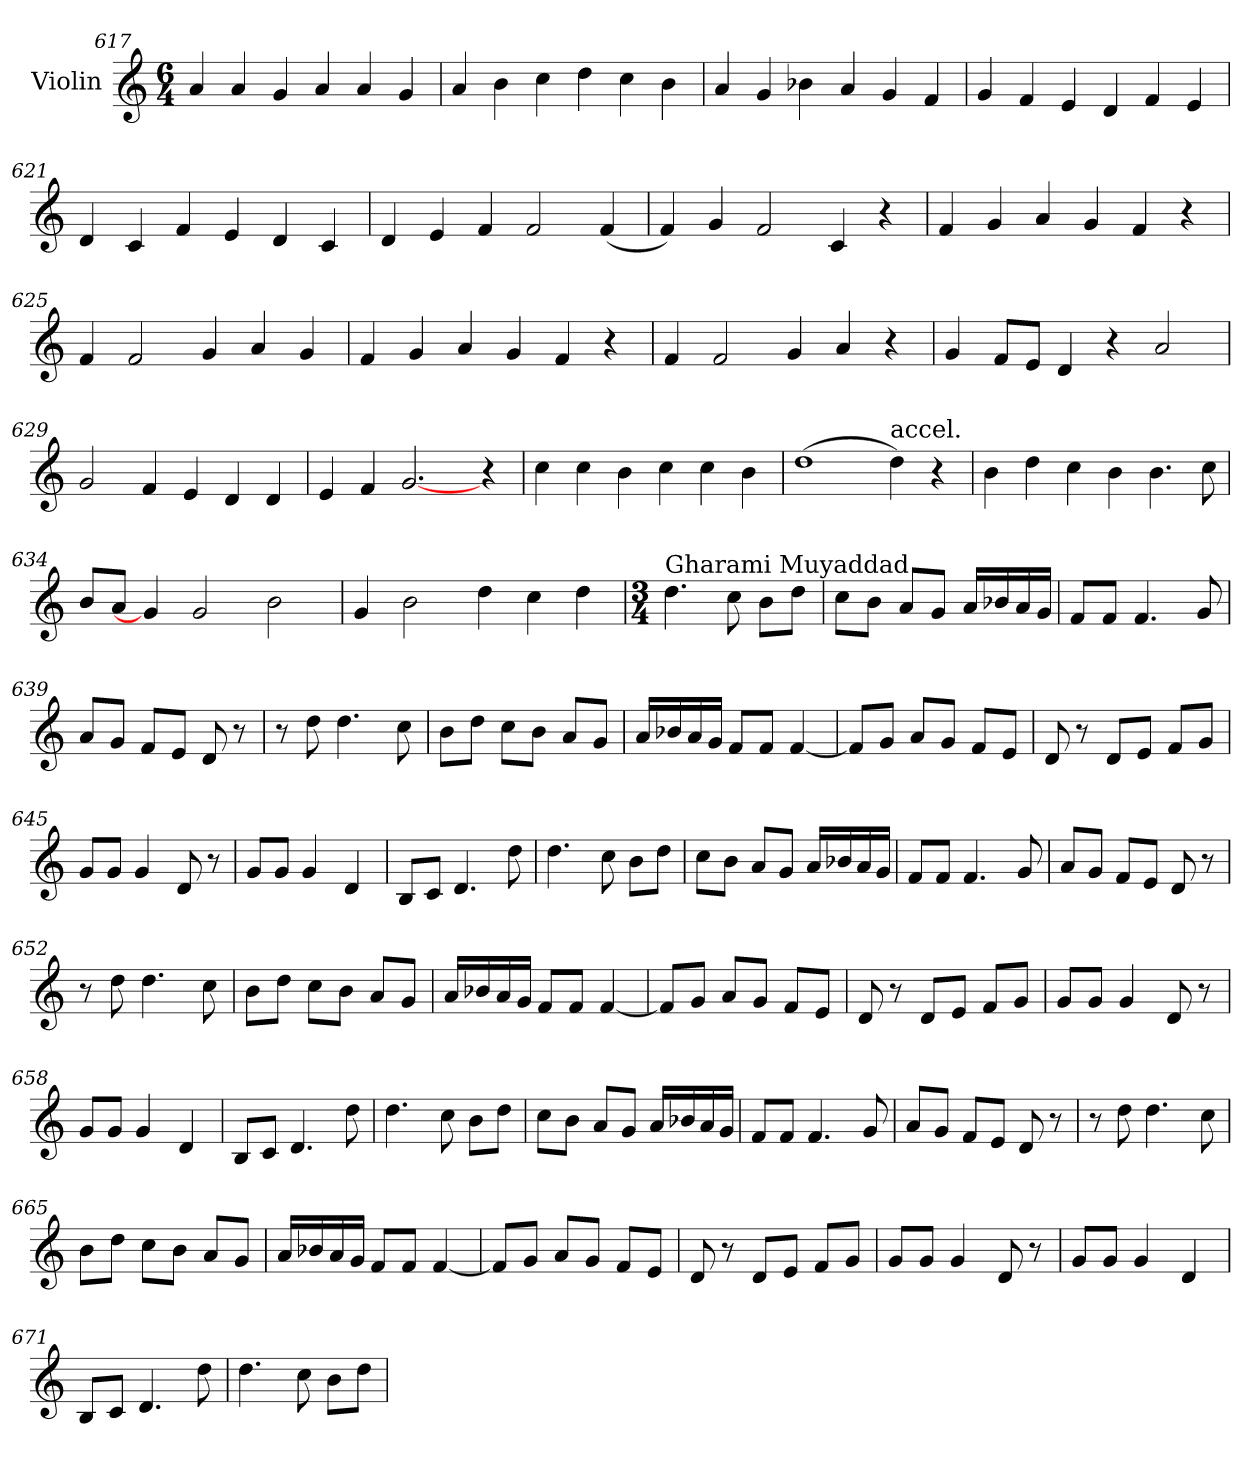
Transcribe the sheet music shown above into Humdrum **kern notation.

**kern
*part1
*staff1
*I"Violin
*clefG2
*k[]
*C:
*M6/4
=617
4a/
4a/
4g/
4a/
4a/
4g/
=618
4a/
4b\
4cc\
4dd\
4cc\
4b\
!!LO:PB:g=z
=619
4a/
4g/
4b-X\
4a/
4g/
4f/
!!LO:PB:g=z
=620
4g/
4f/
4e/
4d/
4f/
4e/
=621
4d/
4c/
4f/
4e/
4d/
4c/
=622
4d/
4e/
4f/
2f/
(4f/
!!LO:PB:g=z
=623
4f/)
4g/
2f/
4c/
4r
!!LO:PB:g=z
=624
4f/
4g/
4a/
4g/
4f/
4r
=625
4f/
2f/
4g/
4a/
4g/
=626
4f/
4g/
4a/
4g/
4f/
4r
!!LO:PB:g=z
=627
4f/
2f/
4g/
4a/
4r
!!LO:PB:g=z
=628
4g/
8f/L
8e/J
4d/
4r
2a/
=629
2g/
4f/
4e/
4d/
4d/
=630
4e/
4f/
[2.g/
4r
=631
4cc\
4cc\
4b\
4cc\
4cc\
4b\
!!LO:PB:g=z
=632
(1dd
!LO:TX:a:t=accel.
4dd\)
4r
=633
4b\
4dd\
4cc\
4b\
4.b\
8cc\
=634
8b/L
8a/J
4g/]
2g/
2b\
!!LO:PB:g=z
=635
4g/
2b\
4dd\
4cc\
4dd\
!!LO:PB:g=z
=636
*M3/4
*MM70
!LO:TX:a:t=Gharami Muyaddad
4.dd\
8cc\
8b\L
8dd\J
=637
8cc\L
8b\J
8a/L
8g/J
16a/LL
16b-X/
16a/
16g/JJ
=638
8f/L
8f/J
4.f/
8g/
=639
8a/L
8g/J
8f/L
8e/J
8d/
8r
!!LO:PB:g=z
=640
8r
8dd\
4.dd\
8cc\
!!LO:PB:g=z
=641
8b\L
8dd\J
8cc\L
8b\J
8a/L
8g/J
=642
16a/LL
16b-X/
16a/
16g/JJ
8f/L
8f/J
[4f/
=643
8f/L]
8g/J
8a/L
8g/J
8f/L
8e/J
=644
8d/
8r
8d/L
8e/J
8f/L
8g/J
=645
8g/L
8g/J
4g/
8d/
8r
!!LO:PB:g=z
=646
8g/L
8g/J
4g/
4d/
!!LO:PB:g=z
=647
8B/L
8c/J
4.d/
8dd\
=648
4.dd\
8cc\
8b\L
8dd\J
=649
8cc\L
8b\J
8a/L
8g/J
16a/LL
16b-X/
16a/
16g/JJ
=650
8f/L
8f/J
4.f/
8g/
=651
8a/L
8g/J
8f/L
8e/J
8d/
8r
!!LO:PB:g=z
=652
8r
8dd\
4.dd\
8cc\
!!LO:PB:g=z
=653
8b\L
8dd\J
8cc\L
8b\J
8a/L
8g/J
=654
16a/LL
16b-X/
16a/
16g/JJ
8f/L
8f/J
[4f/
=655
8f/L]
8g/J
8a/L
8g/J
8f/L
8e/J
=656
8d/
8r
8d/L
8e/J
8f/L
8g/J
=657
8g/L
8g/J
4g/
8d/
8r
!!LO:PB:g=z
=658
8g/L
8g/J
4g/
4d/
!!LO:PB:g=z
=659
8B/L
8c/J
4.d/
8dd\
=660
4.dd\
8cc\
8b\L
8dd\J
=661
8cc\L
8b\J
8a/L
8g/J
16a/LL
16b-X/
16a/
16g/JJ
=662
8f/L
8f/J
4.f/
8g/
=663
8a/L
8g/J
8f/L
8e/J
8d/
8r
!!LO:PB:g=z
=664
8r
8dd\
4.dd\
8cc\
!!LO:PB:g=z
=665
8b\L
8dd\J
8cc\L
8b\J
8a/L
8g/J
=666
16a/LL
16b-X/
16a/
16g/JJ
8f/L
8f/J
[4f/
=667
8f/L]
8g/J
8a/L
8g/J
8f/L
8e/J
=668
8d/
8r
8d/L
8e/J
8f/L
8g/J
=669
8g/L
8g/J
4g/
8d/
8r
!!LO:PB:g=z
=670
8g/L
8g/J
4g/
4d/
!!LO:PB:g=z
=671
8B/L
8c/J
4.d/
8dd\
=672
4.dd\
8cc\
8b\L
8dd\J
=
*-
